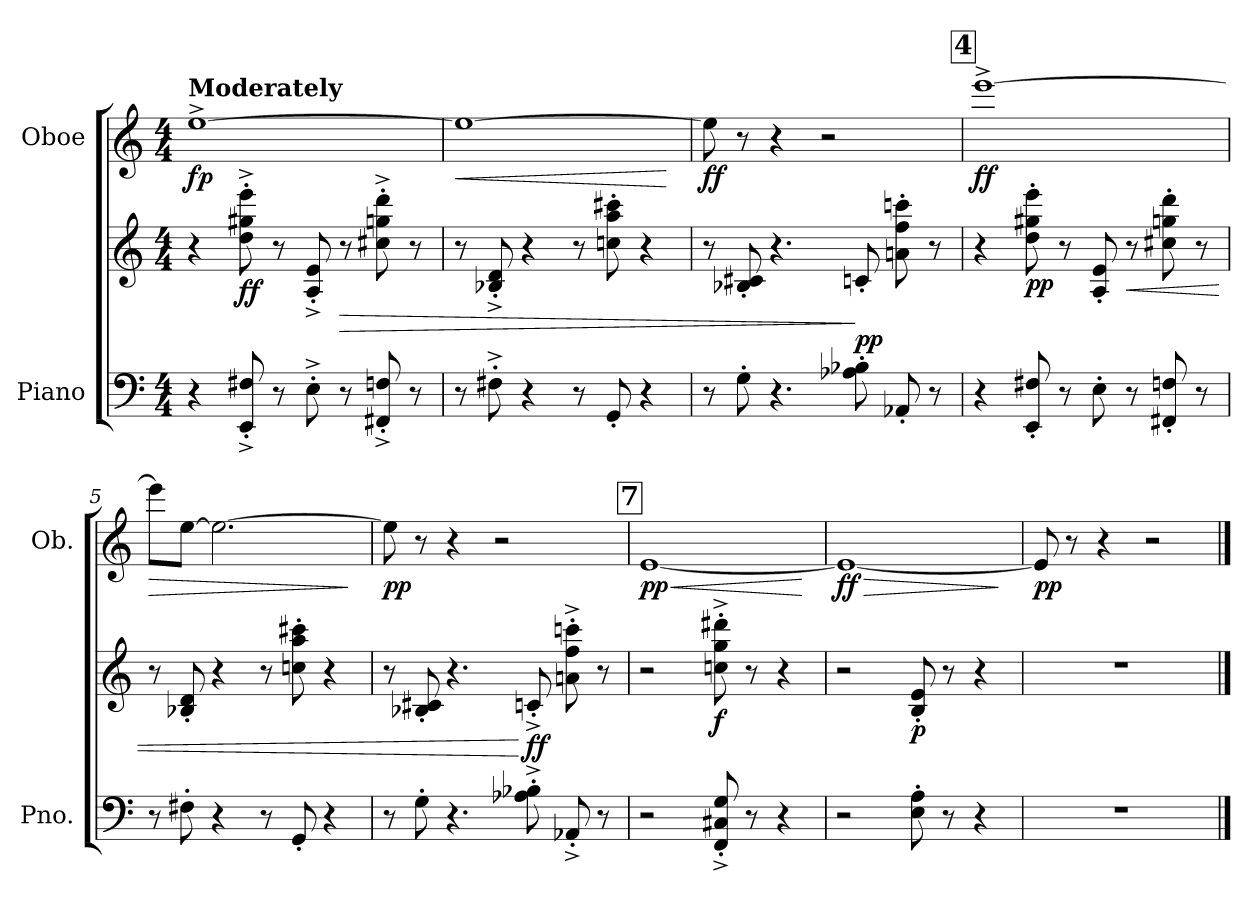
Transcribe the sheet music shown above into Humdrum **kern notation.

**kern	**kern	**dynam	**kern	**dynam
*part2	*part2	*part2	*part1	*part1
*staff3	*staff2	*staff2/3	*staff1	*staff1
*I"Piano	*	*	*I"Oboe	*
*I'Pno.	*	*	*I'Ob.	*
*clefF4	*clefG2	*	*clefG2	*
*k[]	*k[]	*	*k[]	*
*C:	*C:	*	*C:	*
*M4/4	*M4/4	*	*M4/4	*
*MM86	*MM86	*	*MM86	*
=1	=1	=1	=1	=1
!	!	!	!LO:TX:a:B:t=Moderately	!
!	!	!	!	!LO:DY:b
4r	4r	.	[1ee^>	fp
!	!	!LO:DY:b	!	!
8EE/^<'< 8F#X/^<'<	8dd\^>'> 8gg#X\^>'> 8eee\^>'>	ff	.	.
8r	8r	.	.	.
8E^>'>\	8A/^<'< 8e/^<'<	.	.	.
!	!	!LO:HP:b	!	!
8r	8r	>	.	.
8FF#X/^<'< 8Fn/^<'<	8cc#X\^>'> 8ggn\^>'> 8ddd\^>'>	.	.	.
8r	8r	.	.	.
=2	=2	=2	=2	=2
!	!	!	!	!LO:HP:b
8r	8r	.	1ee_	<
8F#X^>'>\	8B-X/^<'< 8d/^<'<	.	.	.
4r	4r	.	.	.
8r	8r	.	.	.
8GG'</	8ccn\'> 8aa\'> 8ccc#X\'>	.	.	.
4r	4r	.	.	.
.	.	.	.	[
=3	=3	=3	=3	=3
!	!	!	!	!LO:DY:b
8r	8r	.	8ee\]	ff
8G'>\	8B-X/'< 8c#X/'<	.	8r	.
4.r	4.r	.	4r	.
.	.	.	2r	.
!	!	!LO:DY:n=1:a=2	!	!
8A-X\'> 8B-X\'>	8cn'</	] pp	.	.
8AA-X'</	8an\'> 8ff\'> 8cccn\'>	.	.	.
8r	8r	.	.	.
!!LO:LB:g=z
!!LO:REH:place=s1:a:t=4
=4	=4	=4	=4	=4
!	!	!	!	!LO:DY:b
4r	4r	.	[1eee^>	ff
!	!	!LO:DY:b	!	!
8EE/'< 8F#X/'<	8dd\'> 8gg#X\'> 8eee\'>	pp	.	.
8r	8r	.	.	.
8E'>\	8A/'< 8e/'<	.	.	.
!	!	!LO:HP:b	!	!
8r	8r	<	.	.
8FF#X/'< 8Fn/'<	8cc#X\'> 8ggn\'> 8ddd\'>	.	.	.
8r	8r	.	.	.
=5	=5	=5	=5	=5
!	!	!	!	!LO:HP:b
8r	8r	.	8eee\L]	>
8F#X'>\	8B-X/'< 8d/'<	.	[8ee\J	.
4r	4r	.	2.ee\_	.
8r	8r	.	.	.
8GG'</	8ccn\'> 8aa\'> 8ccc#X\'>	.	.	.
4r	4r	.	.	.
.	.	.	.	]
=6	=6	=6	=6	=6
!	!	!	!	!LO:DY:b
8r	8r	.	8ee\]	pp
8G'>\	8B-X/'< 8c#X/'<	.	8r	.
4.r	4.r	.	4r	.
.	.	.	2r	.
!	!	!LO:DY:n=1:b	!	!
8A-X\^>'> 8B-X\^>'>	8cn^<'</	[ ff	.	.
8AA-X^<'</	8an\^>'> 8ff\^>'> 8cccn\^>'>	.	.	.
8r	8r	.	.	.
!!LO:LB:g=z
!!LO:REH:place=s1:a:t=7
=7	=7	=7	=7	=7
!	!	!	!	!LO:HP:b
!	!	!	!	!LO:DY:n=1:b
2r	2r	.	[1e	< pp
!	!	!LO:DY:b	!	!
8FF/^<'< 8C#X/^<'< 8G/^<'<	8ccn\^>'> 8gg\^>'> 8ddd#X\^>'>	f	.	.
8r	8r	.	.	.
4r	4r	.	.	.
.	.	.	.	[
=8	=8	=8	=8	=8
!	!	!	!	!LO:HP:b
!	!	!	!	!LO:DY:n=1:b
2r	2r	.	1e_	> ff
!	!	!LO:DY:b	!	!
8E\'> 8A\'>	8B/'< 8e/'<	p	.	.
8r	8r	.	.	.
4r	4r	.	.	.
.	.	.	.	]
=9	=9	=9	=9	=9
!	!	!	!	!LO:DY:b
1r	1r	.	8e/]	pp
.	.	.	8r	.
.	.	.	4r	.
.	.	.	2r	.
==	==	==	==	==
*-	*-	*-	*-	*-
